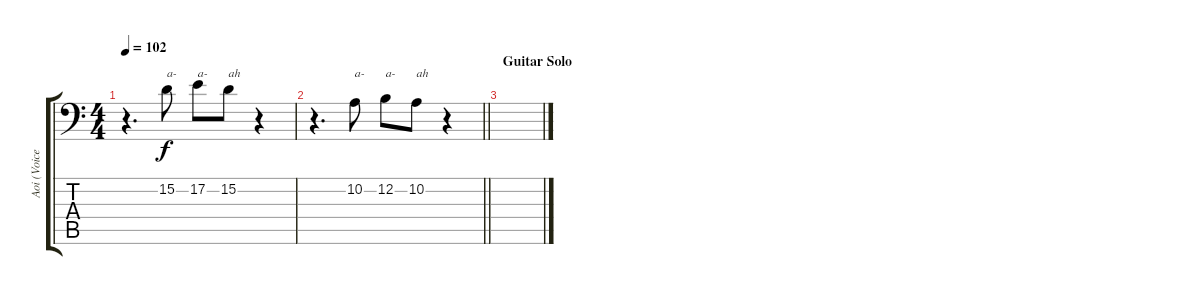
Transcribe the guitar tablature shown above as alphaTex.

\track ("Aoi (Voice)" "Aoi (Voice") {solo instrument choiraahs}
\staff {score tabs}
\tuning (E3 B2 G2 D2 A1 E1) {hide}
\ts (4 4)
\tempo 102
\clef f4
\ks c
r.4{d dy f} 15.2.8{txt "a-"} 17.2.8{txt "a-"} 15.2.8{txt "ah"} r.4 |
\barLineRight lightlight
r.4{d} 10.2.8{txt "a-"} 12.2.8{txt "a-"} 10.2.8{txt "ah"} r.4 |
\section ("" "Guitar Solo")
